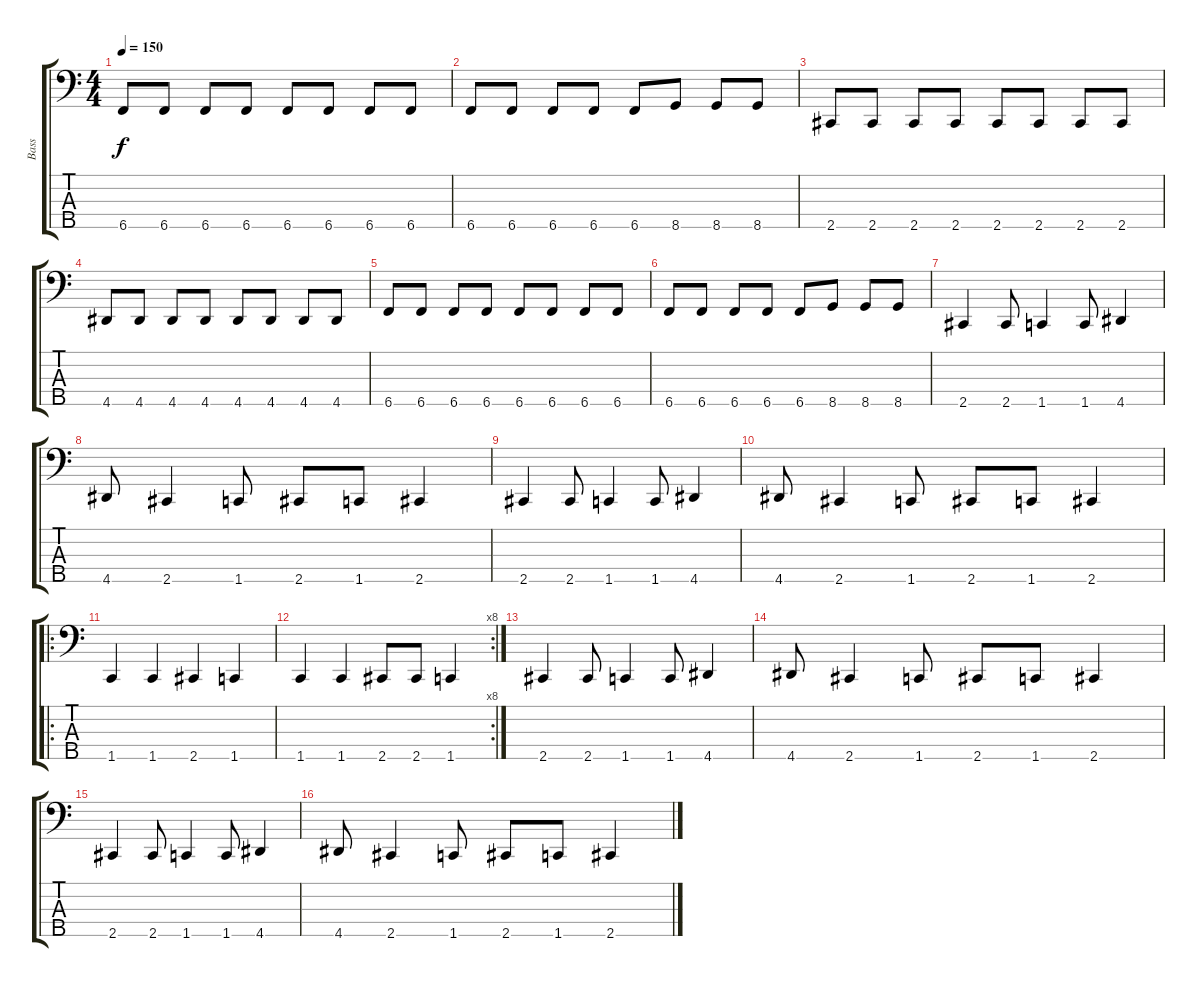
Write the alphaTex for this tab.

\track ("Bass" "Bass") {instrument electricbassfinger}
\staff {score tabs}
\tuning (G2 D2 A1 E1 B0) {hide}
\ts (4 4)
\tempo 150
\clef f4
\ks c
6.5.8{dy f instrument electricbassfinger} 6.5.8 6.5.8 6.5.8 6.5.8 6.5.8 6.5.8 6.5.8 |
6.5.8 6.5.8 6.5.8 6.5.8 6.5.8 8.5.8 8.5.8 8.5.8 |
2.5.8 2.5.8 2.5.8 2.5.8 2.5.8 2.5.8 2.5.8 2.5.8 |
4.5.8 4.5.8 4.5.8 4.5.8 4.5.8 4.5.8 4.5.8 4.5.8 |
6.5.8 6.5.8 6.5.8 6.5.8 6.5.8 6.5.8 6.5.8 6.5.8 |
6.5.8 6.5.8 6.5.8 6.5.8 6.5.8 8.5.8 8.5.8 8.5.8 |
2.5.4 2.5.8 1.5.4 1.5.8 4.5.4 |
4.5.8 2.5.4 1.5.8 2.5.8 1.5.8 2.5.4 |
2.5.4 2.5.8 1.5.4 1.5.8 4.5.4 |
4.5.8 2.5.4 1.5.8 2.5.8 1.5.8 2.5.4 |
\ro
1.5.4 1.5.4 2.5.4 1.5.4 |
\rc 8
1.5.4 1.5.4 2.5.8 2.5.8 1.5.4 |
2.5.4 2.5.8 1.5.4 1.5.8 4.5.4 |
4.5.8 2.5.4 1.5.8 2.5.8 1.5.8 2.5.4 |
2.5.4 2.5.8 1.5.4 1.5.8 4.5.4 |
4.5.8 2.5.4 1.5.8 2.5.8 1.5.8 2.5.4
